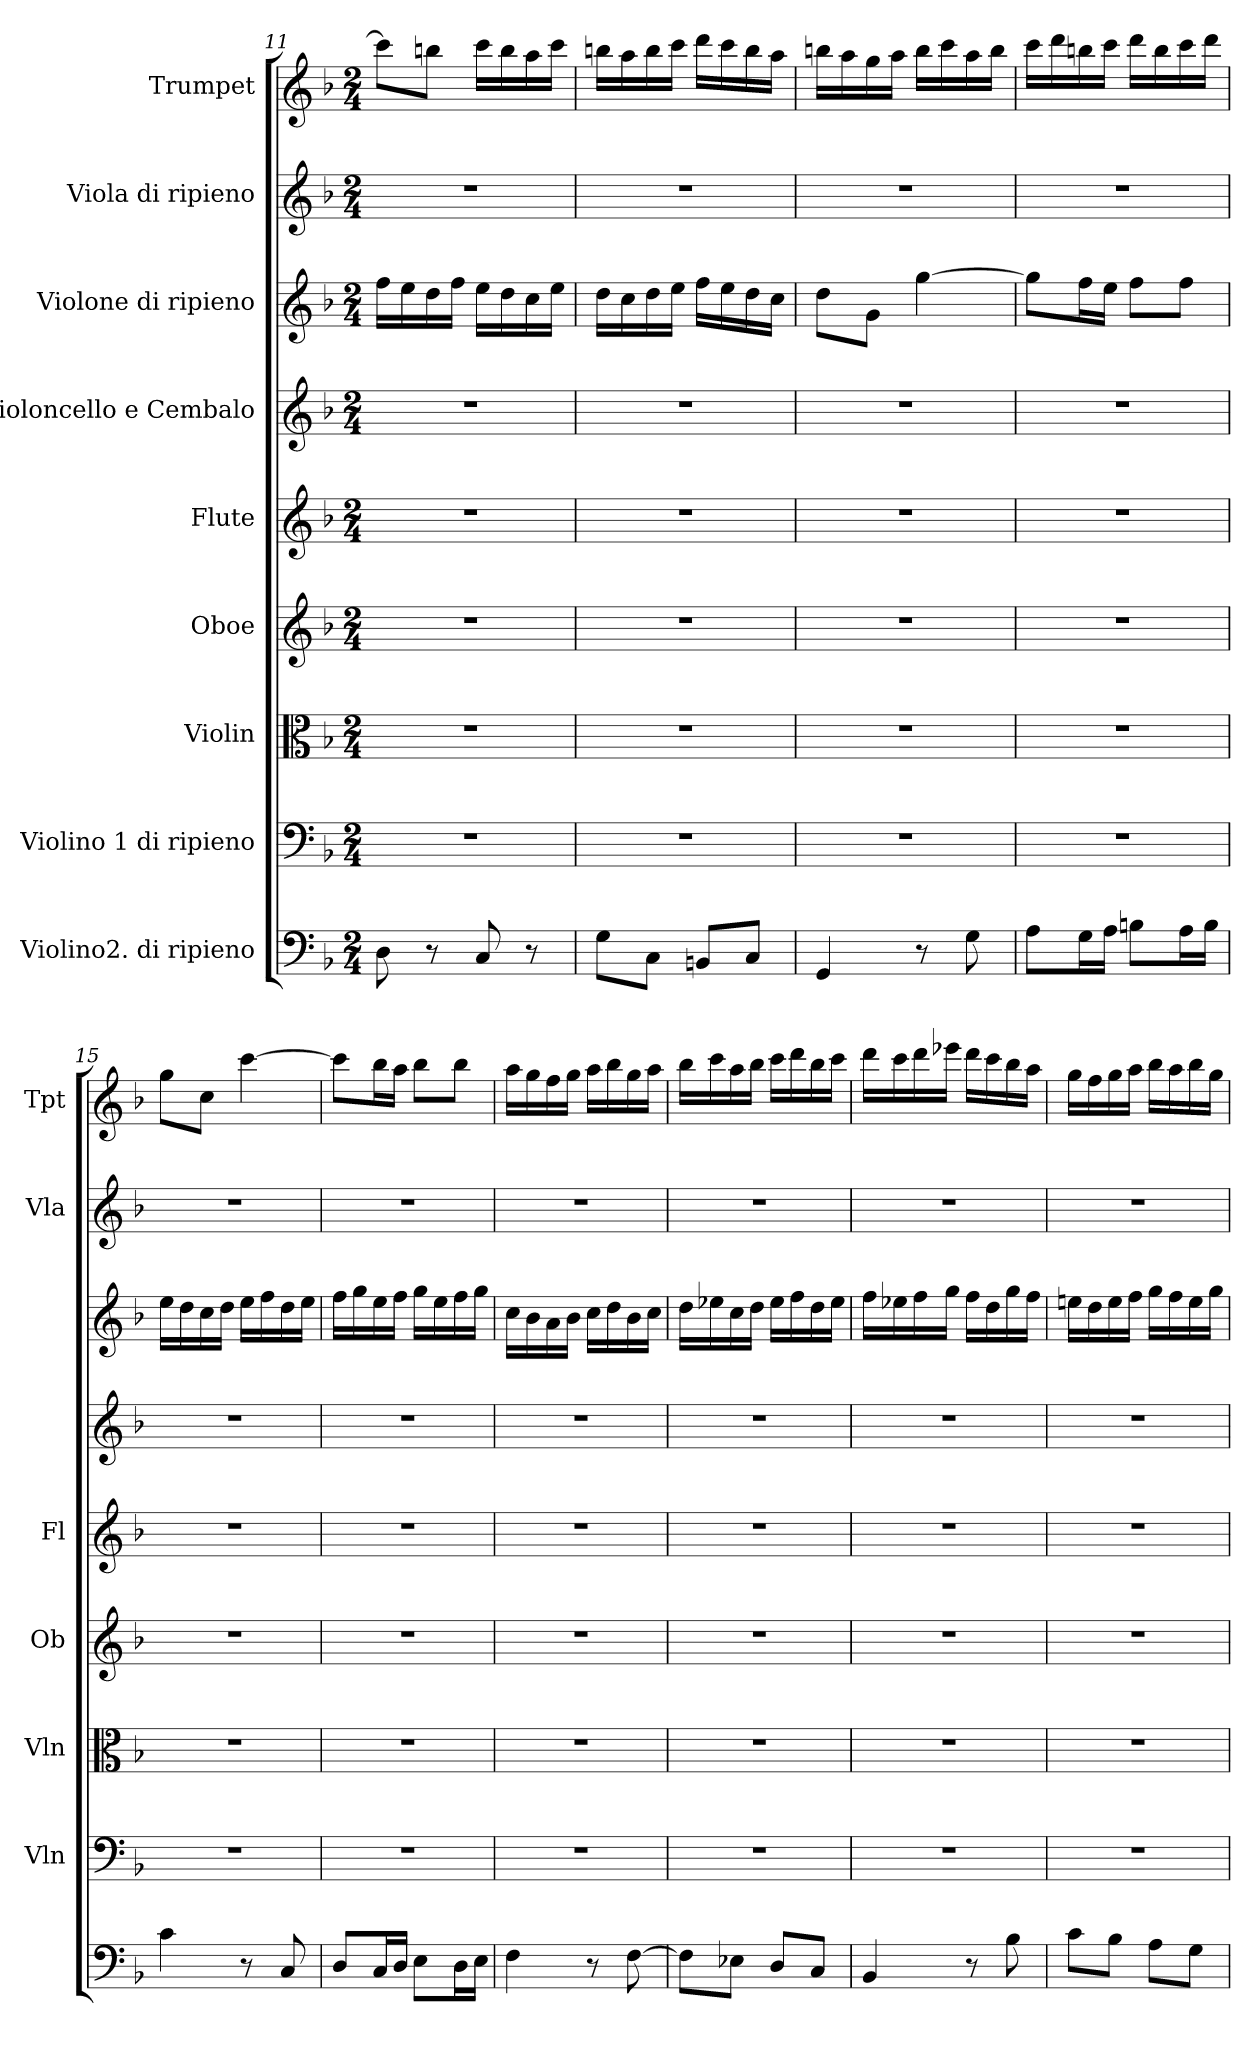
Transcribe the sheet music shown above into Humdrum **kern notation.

**kern	**kern	**kern	**kern	**kern	**kern	**kern	**kern	**kern
*part9	*part8	*part7	*part6	*part5	*part4	*part3	*part2	*part1
*staff9	*staff8	*staff7	*staff6	*staff5	*staff4	*staff3	*staff2	*staff1
*I"Violino2. di ripieno	*I"Violino 1 di ripieno	*I"Violin	*I"Oboe	*I"Flute	*I"Violoncello e Cembalo	*I"Violone di ripieno	*I"Viola di ripieno	*I"Trumpet
*	*I'Vln	*I'Vln	*I'Ob	*I'Fl	*	*	*I'Vla	*I'Tpt
*clefF4	*clefF4	*clefC3	*clefG2	*clefG2	*clefG2	*clefG2	*clefG2	*clefG2
*	*	*	*	*	*	*	*	*ITrd1c2
*k[b-]	*k[b-]	*k[b-]	*k[b-]	*k[b-]	*k[b-]	*k[b-]	*k[b-]	*k[b-e-a-]
*F:	*F:	*F:	*F:	*F:	*F:	*F:	*F:	*E-:
*M2/4	*M2/4	*M2/4	*M2/4	*M2/4	*M2/4	*M2/4	*M2/4	*M2/4
=11	=11	=11	=11	=11	=11	=11	=11	=11
8D\	2r	2r	2r	2r	2r	16ff\LL	2r	8bb-\L]
.	.	.	.	.	.	16ee\	.	.
8r	.	.	.	.	.	16dd\	.	8aan\J
.	.	.	.	.	.	16ff\JJ	.	.
8C/	.	.	.	.	.	16ee\LL	.	16bb-\LL
.	.	.	.	.	.	16dd\	.	16aa\
8r	.	.	.	.	.	16cc\	.	16gg\
.	.	.	.	.	.	16ee\JJ	.	16bb-\JJ
=12	=12	=12	=12	=12	=12	=12	=12	=12
8G\L	2r	2r	2r	2r	2r	16dd\LL	2r	16aan\LL
.	.	.	.	.	.	16cc\	.	16gg\
8C\J	.	.	.	.	.	16dd\	.	16aa\
.	.	.	.	.	.	16ee\JJ	.	16bb-\JJ
8BBn/L	.	.	.	.	.	16ff\LL	.	16ccc\LL
.	.	.	.	.	.	16ee\	.	16bb-\
8C/J	.	.	.	.	.	16dd\	.	16aa\
.	.	.	.	.	.	16cc\JJ	.	16gg\JJ
=13	=13	=13	=13	=13	=13	=13	=13	=13
4GG/	2r	2r	2r	2r	2r	8dd\L	2r	16aan\LL
.	.	.	.	.	.	.	.	16gg\
.	.	.	.	.	.	8g\J	.	16ff\
.	.	.	.	.	.	.	.	16gg\JJ
8r	.	.	.	.	.	[4gg\	.	16aa\LL
.	.	.	.	.	.	.	.	16bb-\
8G\	.	.	.	.	.	.	.	16gg\
.	.	.	.	.	.	.	.	16aa\JJ
=14	=14	=14	=14	=14	=14	=14	=14	=14
8A\L	2r	2r	2r	2r	2r	8gg\L]	2r	16bb-\LL
.	.	.	.	.	.	.	.	16ccc\
16G\L	.	.	.	.	.	16ff\L	.	16aan\
16A\JJ	.	.	.	.	.	16ee\JJ	.	16bb-\JJ
8Bn\L	.	.	.	.	.	8ff\L	.	16ccc\LL
.	.	.	.	.	.	.	.	16aa\
16A\L	.	.	.	.	.	8ff\J	.	16bb-\
16B\JJ	.	.	.	.	.	.	.	16ccc\JJ
=15	=15	=15	=15	=15	=15	=15	=15	=15
4c\	2r	2r	2r	2r	2r	16ee\LL	2r	8ff\L
.	.	.	.	.	.	16dd\	.	.
.	.	.	.	.	.	16cc\	.	8b-\J
.	.	.	.	.	.	16dd\JJ	.	.
8r	.	.	.	.	.	16ee\LL	.	[4bb-\
.	.	.	.	.	.	16ff\	.	.
8C/	.	.	.	.	.	16dd\	.	.
.	.	.	.	.	.	16ee\JJ	.	.
=16	=16	=16	=16	=16	=16	=16	=16	=16
8D/L	2r	2r	2r	2r	2r	16ff\LL	2r	8bb-\L]
.	.	.	.	.	.	16gg\	.	.
16C/L	.	.	.	.	.	16ee\	.	16aa-\L
16D/JJ	.	.	.	.	.	16ff\JJ	.	16gg\JJ
8E\L	.	.	.	.	.	16gg\LL	.	8aa-\L
.	.	.	.	.	.	16ee\	.	.
16D\L	.	.	.	.	.	16ff\	.	8aa-\J
16E\JJ	.	.	.	.	.	16gg\JJ	.	.
=17	=17	=17	=17	=17	=17	=17	=17	=17
4F\	2r	2r	2r	2r	2r	16cc\LL	2r	16gg\LL
.	.	.	.	.	.	16b-\	.	16ff\
.	.	.	.	.	.	16a\	.	16ee-\
.	.	.	.	.	.	16b-\JJ	.	16ff\JJ
8r	.	.	.	.	.	16cc\LL	.	16gg\LL
.	.	.	.	.	.	16dd\	.	16aa-\
[8F\	.	.	.	.	.	16b-\	.	16ff\
.	.	.	.	.	.	16cc\JJ	.	16gg\JJ
=18	=18	=18	=18	=18	=18	=18	=18	=18
8F\L]	2r	2r	2r	2r	2r	16dd\LL	2r	16aa-\LL
.	.	.	.	.	.	16ee-\	.	16bb-\
8E-\J	.	.	.	.	.	16cc\	.	16gg\
.	.	.	.	.	.	16dd\JJ	.	16aa-\JJ
8D/L	.	.	.	.	.	16ee-\LL	.	16bb-\LL
.	.	.	.	.	.	16ff\	.	16ccc\
8C/J	.	.	.	.	.	16dd\	.	16aa-\
.	.	.	.	.	.	16ee-\JJ	.	16bb-\JJ
=19	=19	=19	=19	=19	=19	=19	=19	=19
4BB-/	2r	2r	2r	2r	2r	16ff\LL	2r	16ccc\LL
.	.	.	.	.	.	16ee-\	.	16bb-\
.	.	.	.	.	.	16ff\	.	16ccc\
.	.	.	.	.	.	16gg\JJ	.	16ddd-\JJ
8r	.	.	.	.	.	16ff\LL	.	16ccc\LL
.	.	.	.	.	.	16dd\	.	16bb-\
8B-\	.	.	.	.	.	16gg\	.	16aa-\
.	.	.	.	.	.	16ff\JJ	.	16gg\JJ
=20	=20	=20	=20	=20	=20	=20	=20	=20
8c\L	2r	2r	2r	2r	2r	16een\LL	2r	16ff\LL
.	.	.	.	.	.	16dd\	.	16ee-\
8B-\J	.	.	.	.	.	16ee\	.	16ff\
.	.	.	.	.	.	16ff\JJ	.	16gg\JJ
8A\L	.	.	.	.	.	16gg\LL	.	16aa-\LL
.	.	.	.	.	.	16ff\	.	16gg\
8G\J	.	.	.	.	.	16ee\	.	16aa-\
.	.	.	.	.	.	16gg\JJ	.	16ff\JJ
=	=	=	=	=	=	=	=	=
*-	*-	*-	*-	*-	*-	*-	*-	*-
